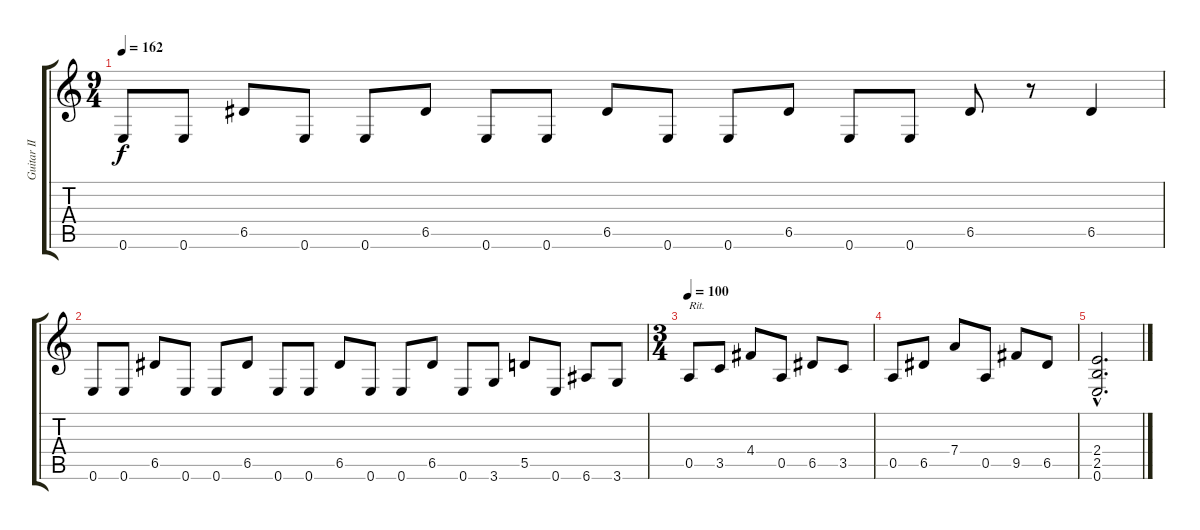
\track ("Guitar II [Steven Wilson]" "Guitar II ") {instrument distortionguitar}
\staff {score tabs}
\tuning (E4 B3 G3 D3 A2 E2) {hide}
\ts (9 4)
\tempo 162
\clef g2
\ks c
0.6.8{dy f} 0.6.8 6.5.8 0.6.8 0.6.8 6.5.8 0.6.8 0.6.8 6.5.8 0.6.8 0.6.8 6.5.8 0.6.8 0.6.8 6.5.8 r.8 6.5.4 |
0.6.8 0.6.8 6.5.8 0.6.8 0.6.8 6.5.8 0.6.8 0.6.8 6.5.8 0.6.8 0.6.8 6.5.8 0.6.8 3.6.8 5.5.8 0.6.8 6.6.8 3.6.8 |
\ts (3 4)
\tempo 100
0.5.8{txt "Rit."} 3.5.8 4.4.8 0.5.8 6.5.8 3.5.8 |
0.5.8 6.5.8 7.4.8 0.5.8 9.5.8 6.5.8 |
(2.4{hac} 2.5{hac} 0.6{hac}).2{d}
